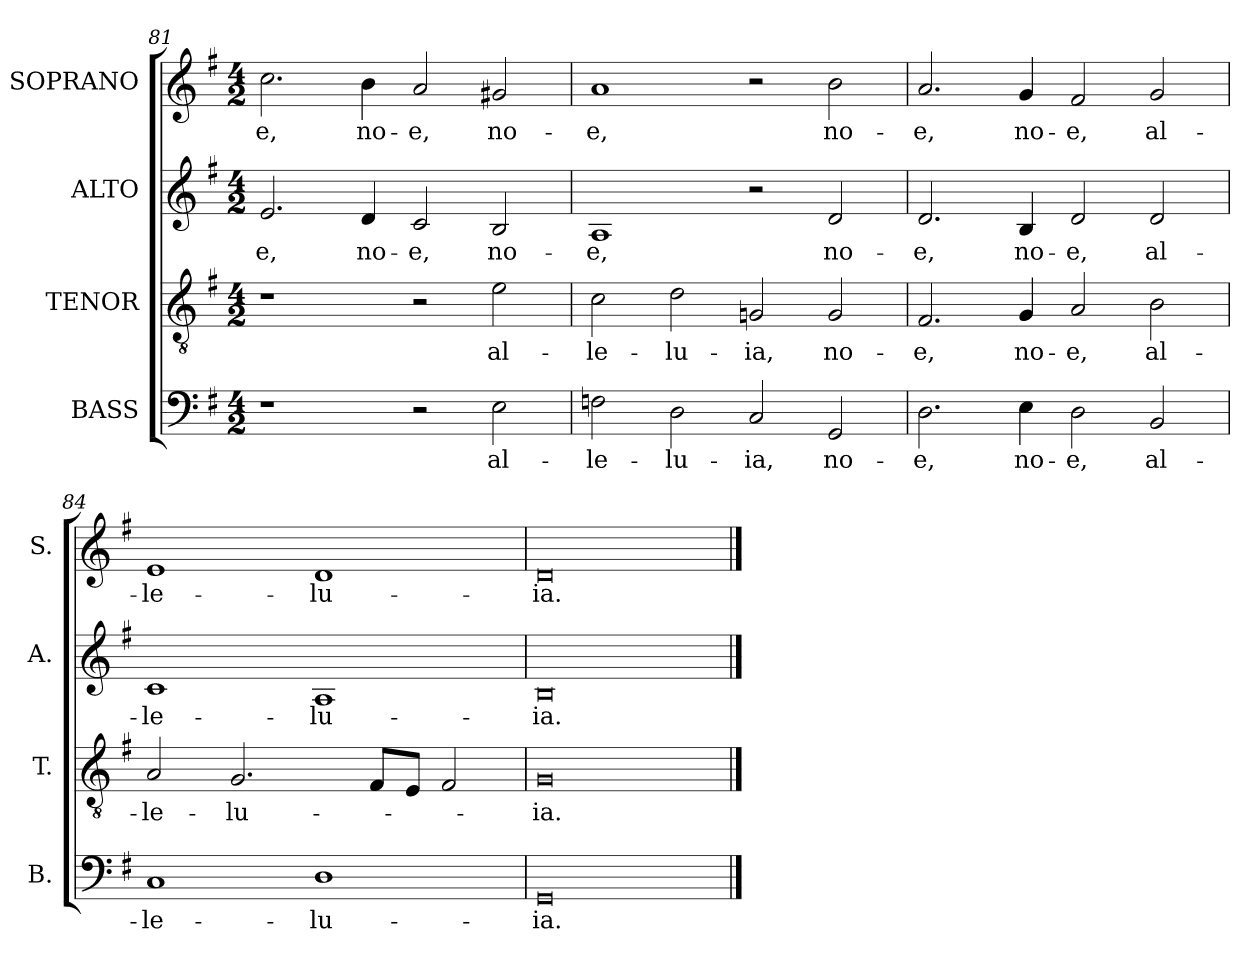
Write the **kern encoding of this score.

**kern	**text	**kern	**text	**kern	**text	**kern	**text
*part4	*part4	*part3	*part3	*part2	*part2	*part1	*part1
*staff4	*staff4	*staff3	*staff3	*staff2	*staff2	*staff1	*staff1
*I"BASS	*	*I"TENOR	*	*I"ALTO	*	*I"SOPRANO	*
*I'B.	*	*I'T.	*	*I'A.	*	*I'S.	*
*clefF4	*	*clefGv2	*	*clefG2	*	*clefG2	*
*	*	*ITrd7c12	*	*	*	*	*
*k[f#]	*	*k[f#]	*	*k[f#]	*	*k[f#]	*
*G:	*	*G:	*	*G:	*	*G:	*
*M4/2	*	*M4/2	*	*M4/2	*	*M4/2	*
=81	=81	=81	=81	=81	=81	=81	=81
!	!	!	!	!	!LO:LY:b:color=#000000	!	!
!	!	!	!	!	!	!	!LO:LY:b:color=#000000
1r	.	1r	.	2.ei/	-e,	2.cci\	-e,
!	!	!	!	!	!LO:LY:b:color=#000000	!	!
!	!	!	!	!	!	!	!LO:LY:b:color=#000000
.	.	.	.	4di/	no-	4bi\	no-
!	!	!	!	!	!LO:LY:b:color=#000000	!	!
!	!	!	!	!	!	!	!LO:LY:b:color=#000000
2r	.	2r	.	2ci/	-e,	2ai/	-e,
!	!LO:LY:b:color=#000000	!	!	!	!	!	!
!	!	!	!LO:LY:b:color=#000000	!	!	!	!
!	!	!	!	!	!LO:LY:b:color=#000000	!	!
!	!	!	!	!	!	!	!LO:LY:b:color=#000000
2Ei\	al-	2Ei\	al-	2Bi/	no-	2g#Xi/	no-
=82	=82	=82	=82	=82	=82	=82	=82
!	!LO:LY:b:color=#000000	!	!	!	!	!	!
!	!	!	!LO:LY:b:color=#000000	!	!	!	!
!	!	!	!	!	!LO:LY:b:color=#000000	!	!
!	!	!	!	!	!	!	!LO:LY:b:color=#000000
2Fni\	-le-	2Ci\	-le-	1Ai	-e,	1ai	-e,
!	!LO:LY:b:color=#000000	!	!	!	!	!	!
!	!	!	!LO:LY:b:color=#000000	!	!	!	!
2Di\	-lu-	2Di\	-lu-	.	.	.	.
!	!LO:LY:b:color=#000000	!	!	!	!	!	!
!	!	!	!LO:LY:b:color=#000000	!	!	!	!
2Ci/	-ia,	2GGni/	-ia,	2r	.	2r	.
!	!LO:LY:b:color=#000000	!	!	!	!	!	!
!	!	!	!LO:LY:b:color=#000000	!	!	!	!
!	!	!	!	!	!LO:LY:b:color=#000000	!	!
!	!	!	!	!	!	!	!LO:LY:b:color=#000000
2GGi/	no-	2GGi/	no-	2di/	no-	2bi\	no-
=83	=83	=83	=83	=83	=83	=83	=83
!	!LO:LY:b:color=#000000	!	!	!	!	!	!
!	!	!	!LO:LY:b:color=#000000	!	!	!	!
!	!	!	!	!	!LO:LY:b:color=#000000	!	!
!	!	!	!	!	!	!	!LO:LY:b:color=#000000
2.Di\	-e,	2.FF#i/	-e,	2.di/	-e,	2.ai/	-e,
!	!LO:LY:b:color=#000000	!	!	!	!	!	!
!	!	!	!LO:LY:b:color=#000000	!	!	!	!
!	!	!	!	!	!LO:LY:b:color=#000000	!	!
!	!	!	!	!	!	!	!LO:LY:b:color=#000000
4Ei\	no-	4GGi/	no-	4Bi/	no-	4gi/	no-
!	!LO:LY:b:color=#000000	!	!	!	!	!	!
!	!	!	!LO:LY:b:color=#000000	!	!	!	!
!	!	!	!	!	!LO:LY:b:color=#000000	!	!
!	!	!	!	!	!	!	!LO:LY:b:color=#000000
2Di\	-e,	2AAi/	-e,	2di/	-e,	2f#i/	-e,
!	!LO:LY:b:color=#000000	!	!	!	!	!	!
!	!	!	!LO:LY:b:color=#000000	!	!	!	!
!	!	!	!	!	!LO:LY:b:color=#000000	!	!
!	!	!	!	!	!	!	!LO:LY:b:color=#000000
2BBi/	al-	2BBi\	al-	2di/	al-	2gi/	al-
=84	=84	=84	=84	=84	=84	=84	=84
!	!LO:LY:b:color=#000000	!	!	!	!	!	!
!	!	!	!LO:LY:b:color=#000000	!	!	!	!
!	!	!	!	!	!LO:LY:b:color=#000000	!	!
!	!	!	!	!	!	!	!LO:LY:b:color=#000000
1Ci	-le-	2AAi/	-le-	1ci	-le-	1ei	-le-
!	!	!	!LO:LY:b:color=#000000	!	!	!	!
.	.	2.GGi/	-lu-	.	.	.	.
!	!LO:LY:b:color=#000000	!	!	!	!	!	!
!	!	!	!	!	!LO:LY:b:color=#000000	!	!
!	!	!	!	!	!	!	!LO:LY:b:color=#000000
1Di	-lu-	.	.	1Ai	-lu-	1di	-lu-
.	.	8FF#i/L	.	.	.	.	.
.	.	8EEi/J	.	.	.	.	.
.	.	2FF#i/	.	.	.	.	.
=85	=85	=85	=85	=85	=85	=85	=85
!	!LO:LY:b:color=#000000	!	!	!	!	!	!
!	!	!	!LO:LY:b:color=#000000	!	!	!	!
!	!	!	!	!	!LO:LY:b:color=#000000	!	!
!	!	!	!	!	!	!	!LO:LY:b:color=#000000
0GGi	-ia.	0GGi	-ia.	0Bi	-ia.	0di	-ia.
==	==	==	==	==	==	==	==
*-	*-	*-	*-	*-	*-	*-	*-
